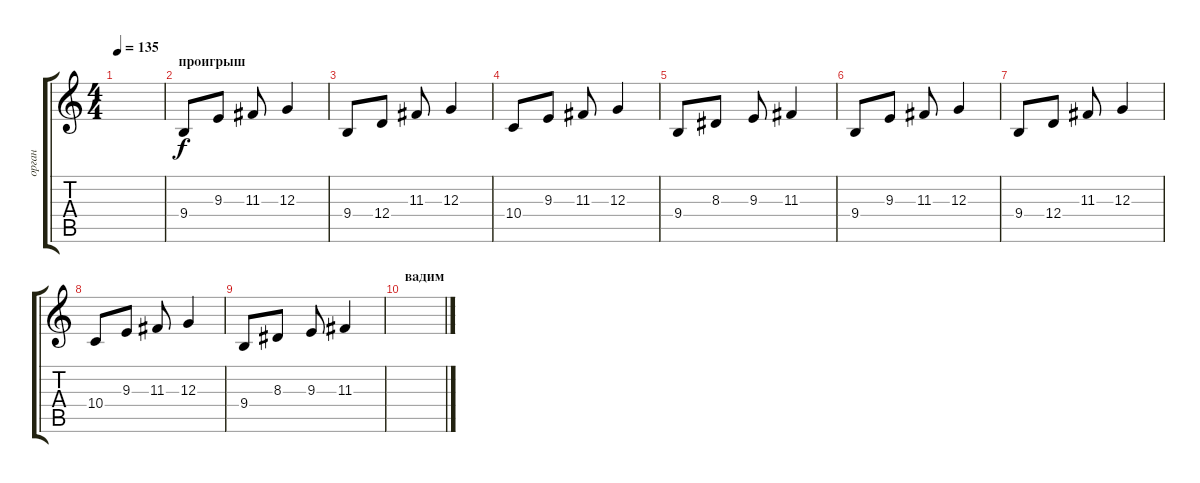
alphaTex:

\track ("орган" "орган") {instrument churchorgan}
\staff {score tabs}
\tuning (E4 B3 G3 D3 A2 E2) {hide}
\ts (4 4)
\tempo 135
\clef g2
\ks c
|
\section ("" "проигрыш")
9.4.8 9.3.8 11.3.8 12.3.4 |
9.4.8 12.4.8 11.3.8 12.3.4 |
10.4.8 9.3.8 11.3.8 12.3.4 |
9.4.8 8.3.8 9.3.8 11.3.4 |
9.4.8 9.3.8 11.3.8 12.3.4 |
9.4.8 12.4.8 11.3.8 12.3.4 |
10.4.8 9.3.8 11.3.8 12.3.4 |
9.4.8 8.3.8 9.3.8 11.3.4 |
\section ("" "вадим")
